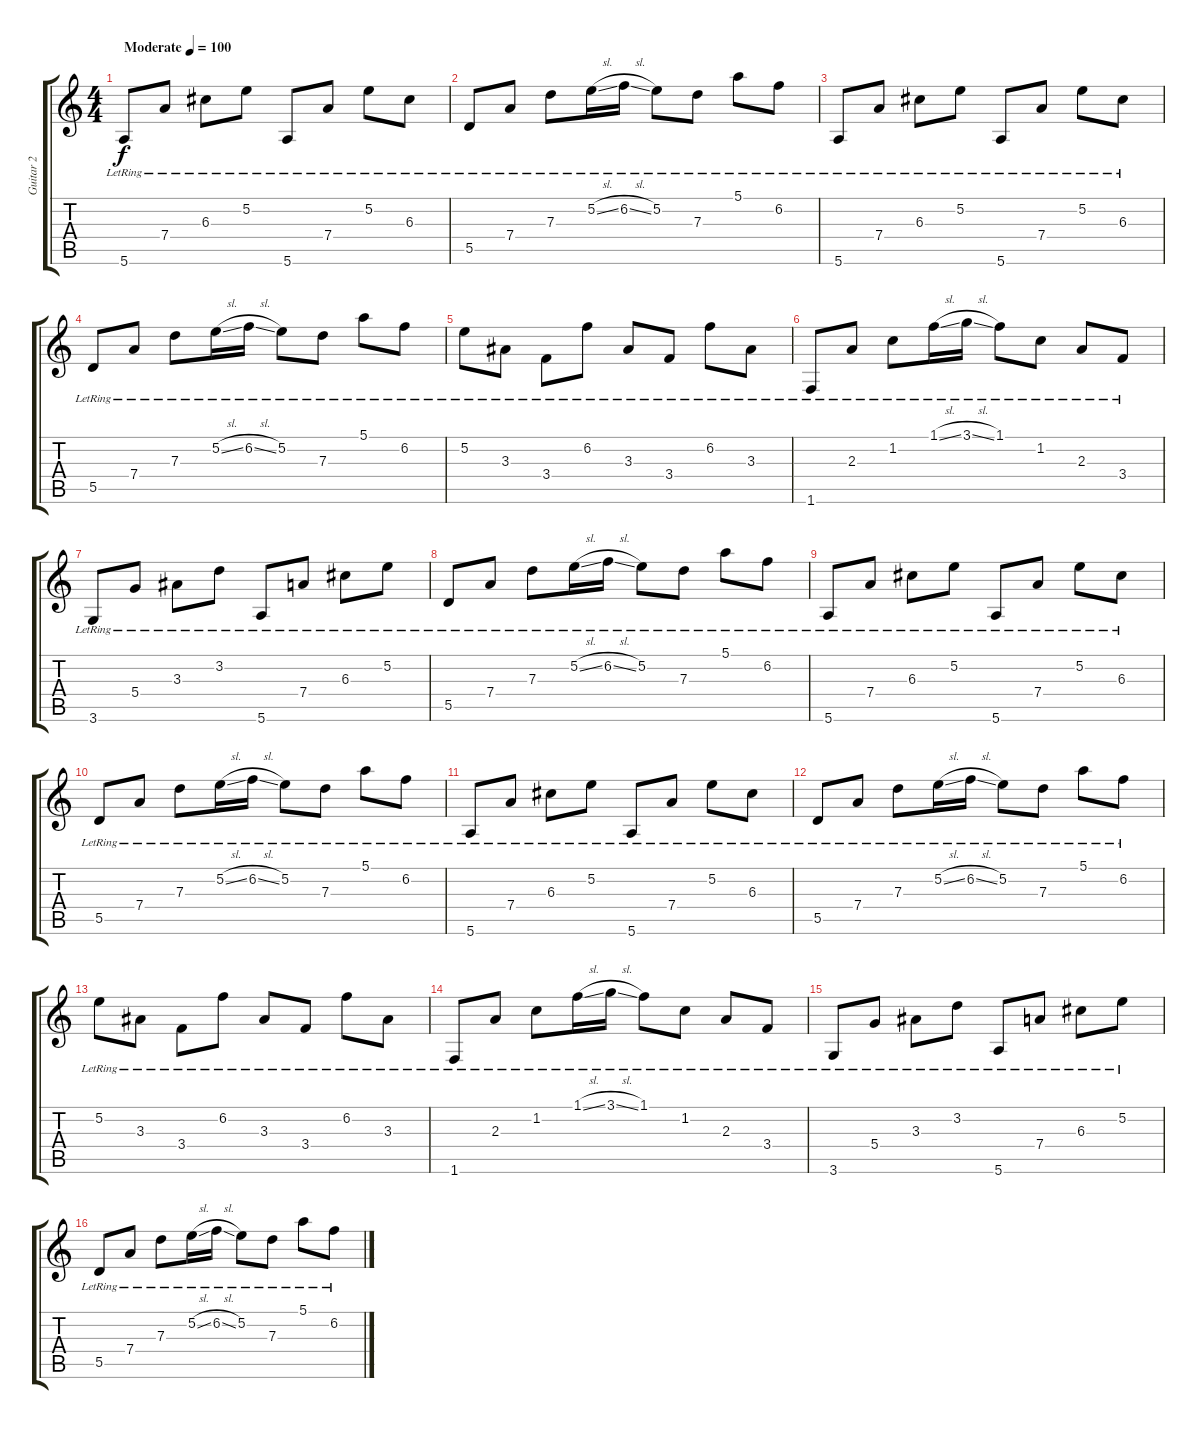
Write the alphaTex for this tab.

\track ("Guitar 2" "Guitar 2") {instrument acousticguitarsteel}
\staff {score tabs}
\tuning (E4 B3 G3 D3 A2 E2) {hide}
\ts (4 4)
\tempo (100 "Moderate")
\clef g2
\ks c
5.6{lr}.8{dy f instrument acousticguitarsteel} 7.4{lr}.8 6.3{lr}.8 5.2{lr}.8 5.6{lr}.8 7.4{lr}.8 5.2{lr}.8 6.3{lr}.8 |
5.5{lr}.8 7.4{lr}.8 7.3{lr}.8 5.2{sl lr}.16 6.2{sl lr}.16 5.2{lr}.8 7.3{lr}.8 5.1{lr}.8 6.2{lr}.8 |
5.6{lr}.8 7.4{lr}.8 6.3{lr}.8 5.2{lr}.8 5.6{lr}.8 7.4{lr}.8 5.2{lr}.8 6.3{lr}.8 |
5.5{lr}.8 7.4{lr}.8 7.3{lr}.8 5.2{sl lr}.16 6.2{sl lr}.16 5.2{lr}.8 7.3{lr}.8 5.1{lr}.8 6.2{lr}.8 |
5.2{lr}.8 3.3{lr}.8 3.4{lr}.8 6.2{lr}.8 3.3{lr}.8 3.4{lr}.8 6.2{lr}.8 3.3{lr}.8 |
1.6{lr}.8 2.3{lr}.8 1.2{lr}.8 1.1{sl lr}.16 3.1{sl lr}.16 1.1{lr}.8 1.2{lr}.8 2.3{lr}.8 3.4{lr}.8 |
3.6{lr}.8 5.4{lr}.8 3.3{lr}.8 3.2{lr}.8 5.6{lr}.8 7.4{lr}.8 6.3{lr}.8 5.2{lr}.8 |
5.5{lr}.8 7.4{lr}.8 7.3{lr}.8 5.2{sl lr}.16 6.2{sl lr}.16 5.2{lr}.8 7.3{lr}.8 5.1{lr}.8 6.2{lr}.8 |
5.6{lr}.8 7.4{lr}.8 6.3{lr}.8 5.2{lr}.8 5.6{lr}.8 7.4{lr}.8 5.2{lr}.8 6.3{lr}.8 |
5.5{lr}.8 7.4{lr}.8 7.3{lr}.8 5.2{sl lr}.16 6.2{sl lr}.16 5.2{lr}.8 7.3{lr}.8 5.1{lr}.8 6.2{lr}.8 |
5.6{lr}.8 7.4{lr}.8 6.3{lr}.8 5.2{lr}.8 5.6{lr}.8 7.4{lr}.8 5.2{lr}.8 6.3{lr}.8 |
5.5{lr}.8 7.4{lr}.8 7.3{lr}.8 5.2{sl lr}.16 6.2{sl lr}.16 5.2{lr}.8 7.3{lr}.8 5.1{lr}.8 6.2{lr}.8 |
5.2{lr}.8 3.3{lr}.8 3.4{lr}.8 6.2{lr}.8 3.3{lr}.8 3.4{lr}.8 6.2{lr}.8 3.3{lr}.8 |
1.6{lr}.8 2.3{lr}.8 1.2{lr}.8 1.1{sl lr}.16 3.1{sl lr}.16 1.1{lr}.8 1.2{lr}.8 2.3{lr}.8 3.4{lr}.8 |
3.6{lr}.8 5.4{lr}.8 3.3{lr}.8 3.2{lr}.8 5.6{lr}.8 7.4{lr}.8 6.3{lr}.8 5.2{lr}.8 |
5.5{lr}.8 7.4{lr}.8 7.3{lr}.8 5.2{sl lr}.16 6.2{sl lr}.16 5.2{lr}.8 7.3{lr}.8 5.1{lr}.8 6.2{lr}.8
